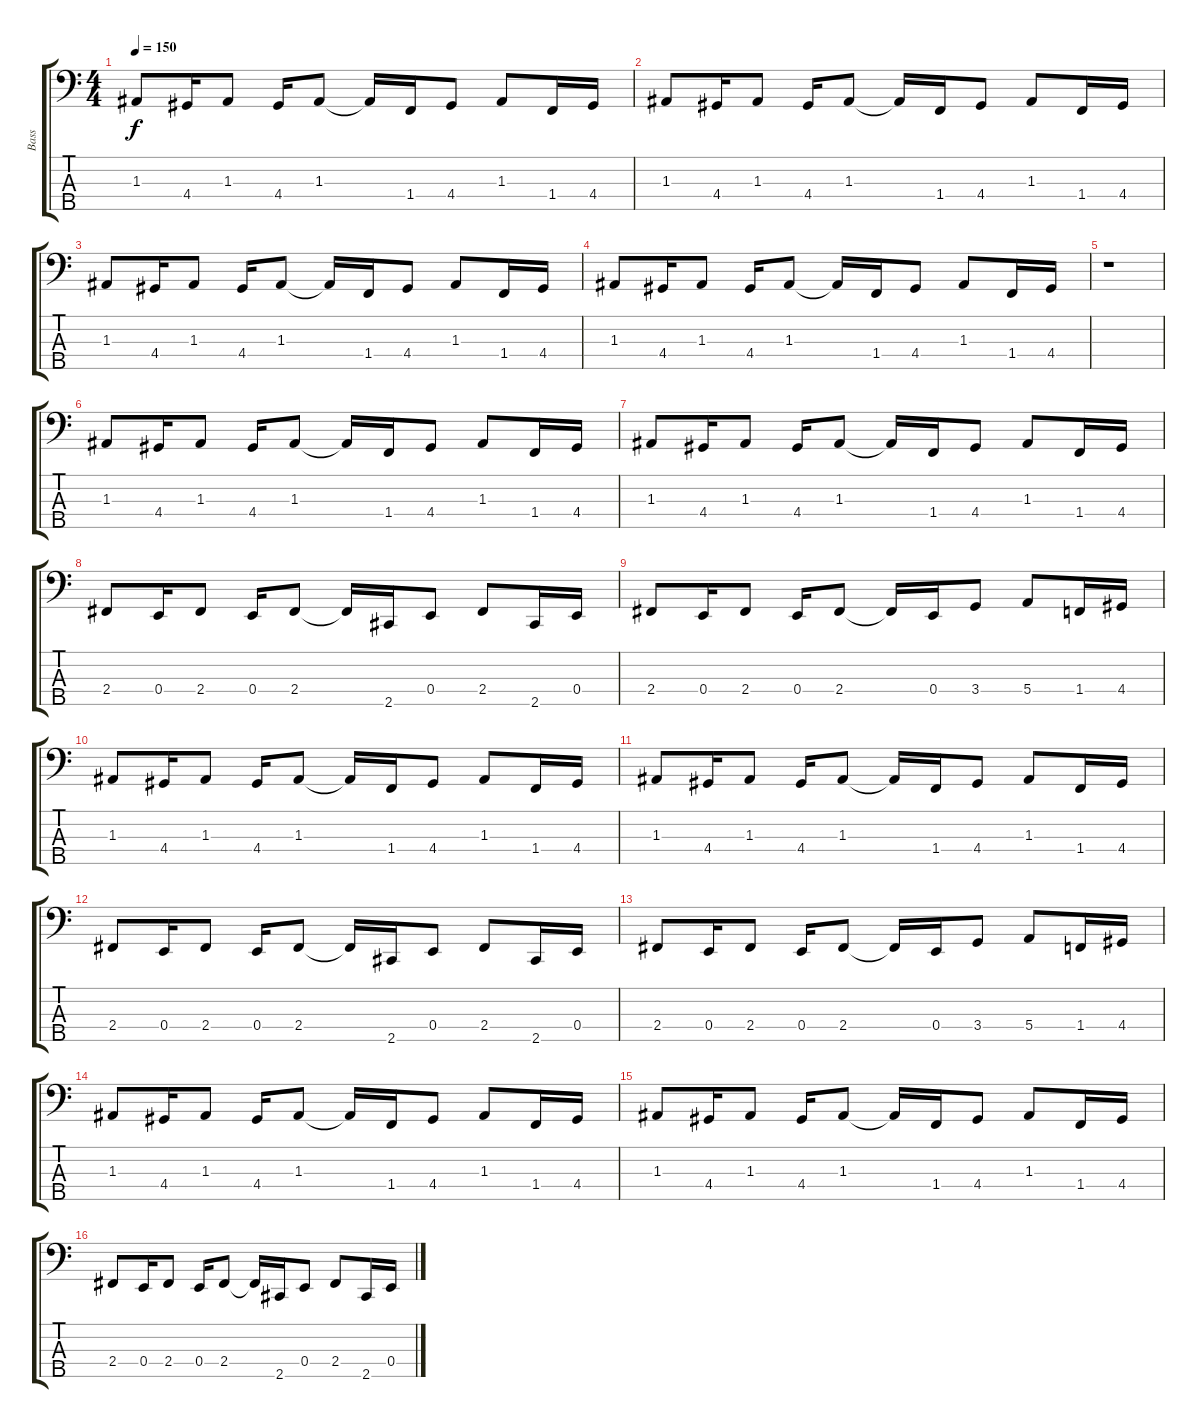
\track ("Bass" "Bass") {instrument electricbassfinger}
\staff {score tabs}
\tuning (G2 D2 A1 E1 B0) {hide}
\ts (4 4)
\tempo 150
\clef f4
\ks c
1.3.8{dy f} 4.4.16 1.3.8 4.4.16 1.3.8 1.3{t}.16 1.4.16 4.4.8 1.3.8 1.4.16 4.4.16 |
1.3.8 4.4.16 1.3.8 4.4.16 1.3.8 1.3{t}.16 1.4.16 4.4.8 1.3.8 1.4.16 4.4.16 |
1.3.8 4.4.16 1.3.8 4.4.16 1.3.8 1.3{t}.16 1.4.16 4.4.8 1.3.8 1.4.16 4.4.16 |
1.3.8 4.4.16 1.3.8 4.4.16 1.3.8 1.3{t}.16 1.4.16 4.4.8 1.3.8 1.4.16 4.4.16 |
r.1 |
1.3.8 4.4.16 1.3.8 4.4.16 1.3.8 1.3{t}.16 1.4.16 4.4.8 1.3.8 1.4.16 4.4.16 |
1.3.8 4.4.16 1.3.8 4.4.16 1.3.8 1.3{t}.16 1.4.16 4.4.8 1.3.8 1.4.16 4.4.16 |
2.4.8 0.4.16 2.4.8 0.4.16 2.4.8 2.4{t}.16 2.5.16 0.4.8 2.4.8 2.5.16 0.4.16 |
2.4.8 0.4.16 2.4.8 0.4.16 2.4.8 2.4{t}.16 0.4.16 3.4.8 5.4.8 1.4.16 4.4.16 |
1.3.8 4.4.16 1.3.8 4.4.16 1.3.8 1.3{t}.16 1.4.16 4.4.8 1.3.8 1.4.16 4.4.16 |
1.3.8 4.4.16 1.3.8 4.4.16 1.3.8 1.3{t}.16 1.4.16 4.4.8 1.3.8 1.4.16 4.4.16 |
2.4.8 0.4.16 2.4.8 0.4.16 2.4.8 2.4{t}.16 2.5.16 0.4.8 2.4.8 2.5.16 0.4.16 |
2.4.8 0.4.16 2.4.8 0.4.16 2.4.8 2.4{t}.16 0.4.16 3.4.8 5.4.8 1.4.16 4.4.16 |
1.3.8 4.4.16 1.3.8 4.4.16 1.3.8 1.3{t}.16 1.4.16 4.4.8 1.3.8 1.4.16 4.4.16 |
1.3.8 4.4.16 1.3.8 4.4.16 1.3.8 1.3{t}.16 1.4.16 4.4.8 1.3.8 1.4.16 4.4.16 |
2.4.8 0.4.16 2.4.8 0.4.16 2.4.8 2.4{t}.16 2.5.16 0.4.8 2.4.8 2.5.16 0.4.16
